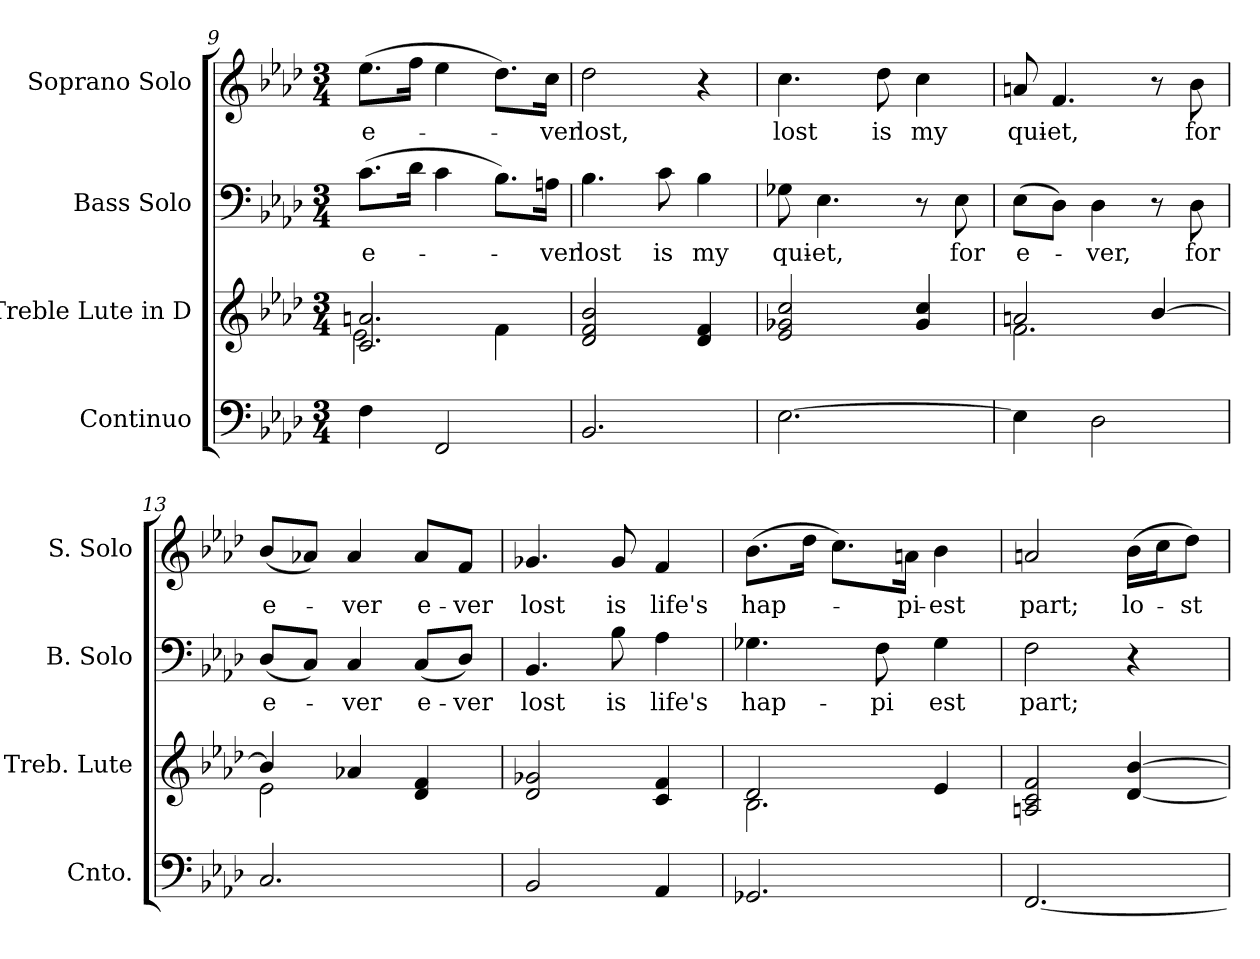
**kern	**kern	**kern	**text	**kern	**text
*part4	*part3	*part2	*part2	*part1	*part1
*staff4	*staff3	*staff2	*staff2	*staff1	*staff1
*I"Continuo	*I"Treble Lute in D	*I"Bass Solo	*	*I"Soprano Solo	*
*I'Cnto.	*I'Treb. Lute	*I'B. Solo	*	*I'S. Solo	*
*clefF4	*clefG2	*clefF4	*	*clefG2	*
*k[b-e-a-d-]	*k[b-e-a-d-]	*k[b-e-a-d-]	*	*k[b-e-a-d-]	*
*f:	*f:	*f:	*	*f:	*
*M3/4	*M3/4	*M3/4	*	*M3/4	*
=9	=9	=9	=9	=9	=9
*	*^	*	*	*	*
!	!	!	!	!LO:LY:b:color=#000000	!	!
!	!	!	!	!	!	!LO:LY:b:color=#000000
4Fi\	2.ci/ 2.ani	2e-i\	(8.ci\L	e-	(8.ee-i\L	e-
.	.	.	16d-i\Jk	.	16ffi\Jk	.
2FFi/	.	.	4ci\	.	4ee-i\	.
.	.	4fi\	8.B-i\L)	.	8.dd-i\L)	.
!	!	!	!	!LO:LY:b:color=#000000	!	!
!	!	!	!	!	!	!LO:LY:b:color=#000000
.	.	.	16Ani\Jk	-ver	16cci\Jk	-ver
*	*v	*v	*	*	*	*
=10	=10	=10	=10	=10	=10
!	!	!	!LO:LY:b:color=#000000	!	!
!	!	!	!	!	!LO:LY:b:color=#000000
2.BB-i/	2d-i/ 2fi 2b-i	4.B-i\	lost	2dd-i\	lost,
!	!	!	!LO:LY:b:color=#000000	!	!
.	.	8ci\	is	.	.
!	!	!	!LO:LY:b:color=#000000	!	!
.	4d-i/ 4fi	4B-i\	my	4r	.
!!LO:LB:g=z
=11	=11	=11	=11	=11	=11
!	!	!	!LO:LY:b:color=#000000	!	!
!	!	!	!	!	!LO:LY:b:color=#000000
[2.E-i\	2e-i/ 2g-Xi 2cci	8G-Xi\	qui-	4.cci\	lost
!	!	!	!LO:LY:b:color=#000000	!	!
.	.	4.E-i\	-et,	.	.
!	!	!	!	!	!LO:LY:b:color=#000000
.	.	.	.	8dd-i\	is
!	!	!	!	!	!LO:LY:b:color=#000000
.	4g-i/ 4cci	8r	.	4cci\	my
!	!	!	!LO:LY:b:color=#000000	!	!
.	.	8E-i\	for	.	.
=12	=12	=12	=12	=12	=12
*	*^	*	*	*	*
!	!	!	!	!LO:LY:b:color=#000000	!	!
!	!	!	!	!	!	!LO:LY:b:color=#000000
4E-i\]	2ani/	2.fi\	(8E-i\L	e-	8ani/	qui-
!	!	!	!	!	!	!LO:LY:b:color=#000000
.	.	.	8D-i\J)	.	4.fi/	-et,
!	!	!	!	!LO:LY:b:color=#000000	!	!
2D-i\	.	.	4D-i\	-ver,	.	.
.	[4b-i/	.	8r	.	8r	.
!	!	!	!	!LO:LY:b:color=#000000	!	!
!	!	!	!	!	!	!LO:LY:b:color=#000000
.	.	.	8D-i\	for	8b-i\	for
=13	=13	=13	=13	=13	=13	=13
!	!	!	!	!LO:LY:b:color=#000000	!	!
!	!	!	!	!	!	!LO:LY:b:color=#000000
2.Ci/	4b-i/]	2e-i\	(8D-i/L	e-	(8b-i/L	e-
.	.	.	8Ci/J)	.	8a-Xi/J)	.
!	!	!	!	!LO:LY:b:color=#000000	!	!
!	!	!	!	!	!	!LO:LY:b:color=#000000
.	4a-Xi/	.	4Ci/	-ver	4a-i/	-ver
!	!	!	!	!LO:LY:b:color=#000000	!	!
!	!	!	!	!	!	!LO:LY:b:color=#000000
.	4d-i/ 4fi	4ryy	(8Ci/L	e-	8a-i/L	e-
!	!	!	!	!LO:LY:b:color=#000000	!	!
!	!	!	!	!	!	!LO:LY:b:color=#000000
.	.	.	8D-i/J)	-ver	8fi/J	-ver
*	*v	*v	*	*	*	*
=14	=14	=14	=14	=14	=14
!	!	!	!LO:LY:b:color=#000000	!	!
!	!	!	!	!	!LO:LY:b:color=#000000
2BB-i/	2d-i/ 2g-Xi	4.BB-i/	lost	4.g-Xi/	lost
!	!	!	!LO:LY:b:color=#000000	!	!
!	!	!	!	!	!LO:LY:b:color=#000000
.	.	8B-i\	is	8g-i/	is
!	!	!	!LO:LY:b:color=#000000	!	!
!	!	!	!	!	!LO:LY:b:color=#000000
4AA-i/	4ci/ 4fi	4A-i\	life's	4fi/	life's
=15	=15	=15	=15	=15	=15
*	*^	*	*	*	*
!	!	!	!	!LO:LY:b:color=#000000	!	!
!	!	!	!	!	!	!LO:LY:b:color=#000000
2.GG-Xi/	2d-i/	2.B-i\	4.G-Xi\	hap-	(8.b-i\L	hap-
.	.	.	.	.	16dd-i\Jk	.
.	.	.	.	.	8.cci\L)	.
!	!	!	!	!LO:LY:b:color=#000000	!	!
.	.	.	8Fi\	-pi	.	.
!	!	!	!	!	!	!LO:LY:b:color=#000000
.	.	.	.	.	16ani\Jk	-pi-
!	!	!	!	!LO:LY:b:color=#000000	!	!
!	!	!	!	!	!	!LO:LY:b:color=#000000
.	4e-i/	.	4G-i\	est	4b-i\	-est
*	*v	*v	*	*	*	*
!!LO:PB:g=z
=16	=16	=16	=16	=16	=16
!	!	!	!LO:LY:b:color=#000000	!	!
!	!	!	!	!	!LO:LY:b:color=#000000
[2.FFi/	2Ani/ 2ci 2fi	2Fi\	part;	2ani/	part;
!	!	!	!	!	!LO:LY:b:color=#000000
.	[4d-i/ [4b-i	4r	.	(16b-i\LL	lo-
.	.	.	.	16cci\J	.
!	!	!	!	!	!LO:LY:b:color=#000000
.	.	.	.	8dd-i\J)	-st
=	=	=	=	=	=
*-	*-	*-	*-	*-	*-
